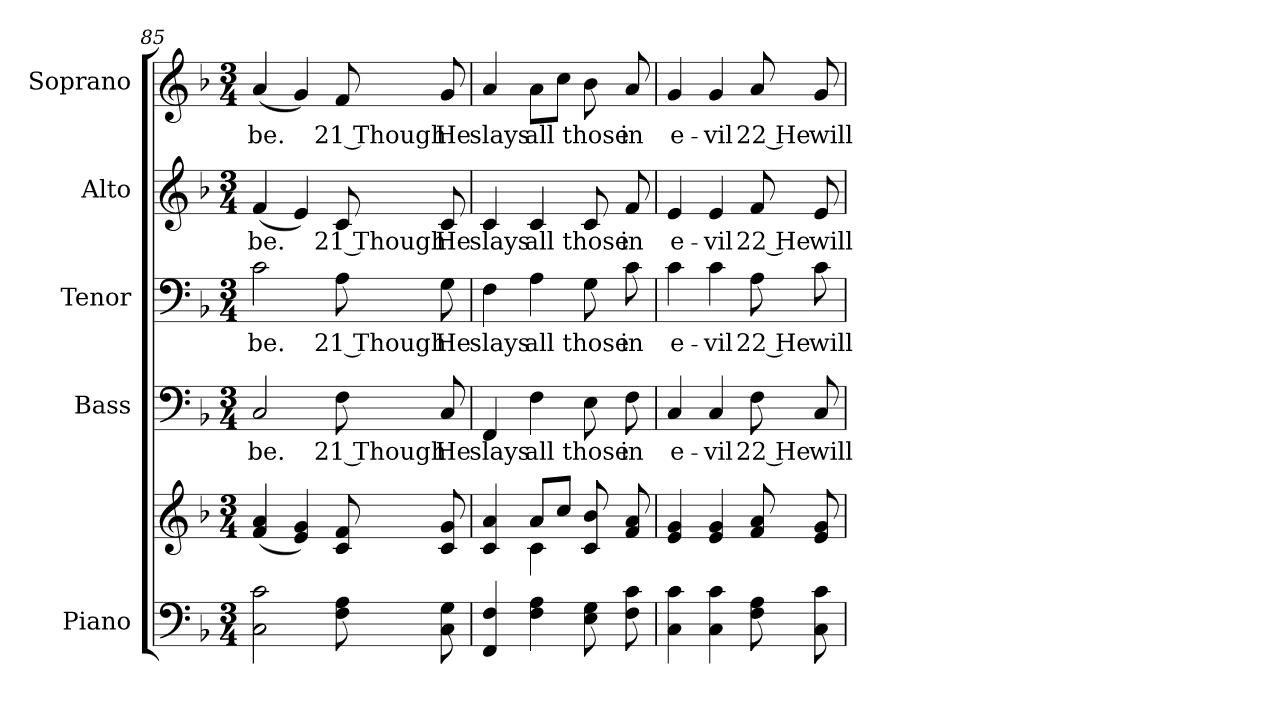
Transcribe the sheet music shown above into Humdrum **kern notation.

**kern	**kern	**kern	**text	**kern	**text	**kern	**text	**kern	**text
*part5	*part5	*part4	*part4	*part3	*part3	*part2	*part2	*part1	*part1
*staff6	*staff5	*staff4	*staff4	*staff3	*staff3	*staff2	*staff2	*staff1	*staff1
*I"Piano	*	*I"Bass	*	*I"Tenor	*	*I"Alto	*	*I"Soprano	*
*I'Pno.	*	*I'B.	*	*I'T.	*	*I'A.	*	*I'S.	*
*clefF4	*clefG2	*clefF4	*	*clefF4	*	*clefG2	*	*clefG2	*
*k[b-]	*k[b-]	*k[b-]	*	*k[b-]	*	*k[b-]	*	*k[b-]	*
*F:	*F:	*F:	*	*F:	*	*F:	*	*F:	*
*M3/4	*M3/4	*M3/4	*	*M3/4	*	*M3/4	*	*M3/4	*
=85	=85	=85	=85	=85	=85	=85	=85	=85	=85
!	!	!	!LO:LY:b:color=#000000	!	!	!	!	!	!
!	!	!	!	!	!LO:LY:b:color=#000000	!	!	!	!
!	!	!	!	!	!	!	!LO:LY:b:color=#000000	!	!
!	!	!	!	!	!	!	!	!	!LO:LY:b:color=#000000
2Ci\ 2ci	(4fi/ 4ai	2Ci/	be.	2ci\	be.	(4fi/	be.	(4ai/	be.
.	4ei/ 4gi)	.	.	.	.	4ei/)	.	4gi/)	.
!	!	!	!LO:LY:b:color=#000000	!	!	!	!	!	!
!	!	!	!	!	!LO:LY:b:color=#000000	!	!	!	!
!	!	!	!	!	!	!	!LO:LY:b:color=#000000	!	!
!	!	!	!	!	!	!	!	!	!LO:LY:b:color=#000000
8Fi\ 8Ai	8ci/ 8fi	8Fi\	21 Though	8Ai\	21 Though	8ci/	21 Though	8fi/	21 Though
!	!	!	!LO:LY:b:color=#000000	!	!	!	!	!	!
!	!	!	!	!	!LO:LY:b:color=#000000	!	!	!	!
!	!	!	!	!	!	!	!LO:LY:b:color=#000000	!	!
!	!	!	!	!	!	!	!	!	!LO:LY:b:color=#000000
8Ci\ 8Gi	8ci/ 8gi	8Ci/	He	8Gi\	He	8ci/	He	8gi/	He
=86	=86	=86	=86	=86	=86	=86	=86	=86	=86
*	*^	*	*	*	*	*	*	*	*
!	!	!	!	!LO:LY:b:color=#000000	!	!	!	!	!	!
!	!	!	!	!	!	!LO:LY:b:color=#000000	!	!	!	!
!	!	!	!	!	!	!	!	!LO:LY:b:color=#000000	!	!
!	!	!	!	!	!	!	!	!	!	!LO:LY:b:color=#000000
4FFi/ 4Fi	4ci/ 4ai	4ryy	4FFi/	slays	4Fi\	slays	4ci/	slays	4ai/	slays
!	!	!	!	!LO:LY:b:color=#000000	!	!	!	!	!	!
!	!	!	!	!	!	!LO:LY:b:color=#000000	!	!	!	!
!	!	!	!	!	!	!	!	!LO:LY:b:color=#000000	!	!
!	!	!	!	!	!	!	!	!	!	!LO:LY:b:color=#000000
4Fi\ 4Ai	8ai/L	4ci\	4Fi\	all	4Ai\	all	4ci/	all	8ai\L	all
.	8cci/J	.	.	.	.	.	.	.	8cci\J	.
!	!	!	!	!LO:LY:b:color=#000000	!	!	!	!	!	!
!	!	!	!	!	!	!LO:LY:b:color=#000000	!	!	!	!
!	!	!	!	!	!	!	!	!LO:LY:b:color=#000000	!	!
!	!	!	!	!	!	!	!	!	!	!LO:LY:b:color=#000000
8Ei\ 8Gi	8ci/ 8b-i	4ryy	8Ei\	those	8Gi\	those	8ci/	those	8b-i\	those
!	!	!	!	!LO:LY:b:color=#000000	!	!	!	!	!	!
!	!	!	!	!	!	!LO:LY:b:color=#000000	!	!	!	!
!	!	!	!	!	!	!	!	!LO:LY:b:color=#000000	!	!
!	!	!	!	!	!	!	!	!	!	!LO:LY:b:color=#000000
8Fi\ 8ci	8fi/ 8ai	.	8Fi\	in	8ci\	in	8fi/	in	8ai/	in
*	*v	*v	*	*	*	*	*	*	*	*
=87	=87	=87	=87	=87	=87	=87	=87	=87	=87
!	!	!	!LO:LY:b:color=#000000	!	!	!	!	!	!
!	!	!	!	!	!LO:LY:b:color=#000000	!	!	!	!
!	!	!	!	!	!	!	!LO:LY:b:color=#000000	!	!
!	!	!	!	!	!	!	!	!	!LO:LY:b:color=#000000
4Ci\ 4ci	4ei/ 4gi	4Ci/	e-	4ci\	e-	4ei/	e-	4gi/	e-
!	!	!	!LO:LY:b:color=#000000	!	!	!	!	!	!
!	!	!	!	!	!LO:LY:b:color=#000000	!	!	!	!
!	!	!	!	!	!	!	!LO:LY:b:color=#000000	!	!
!	!	!	!	!	!	!	!	!	!LO:LY:b:color=#000000
4Ci\ 4ci	4ei/ 4gi	4Ci/	-vil	4ci\	-vil	4ei/	-vil	4gi/	-vil
!	!	!	!LO:LY:b:color=#000000	!	!	!	!	!	!
!	!	!	!	!	!LO:LY:b:color=#000000	!	!	!	!
!	!	!	!	!	!	!	!LO:LY:b:color=#000000	!	!
!	!	!	!	!	!	!	!	!	!LO:LY:b:color=#000000
8Fi\ 8Ai	8fi/ 8ai	8Fi\	22 He	8Ai\	22 He	8fi/	22 He	8ai/	22 He
!	!	!	!LO:LY:b:color=#000000	!	!	!	!	!	!
!	!	!	!	!	!LO:LY:b:color=#000000	!	!	!	!
!	!	!	!	!	!	!	!LO:LY:b:color=#000000	!	!
!	!	!	!	!	!	!	!	!	!LO:LY:b:color=#000000
8Ci\ 8ci	8ei/ 8gi	8Ci/	will	8ci\	will	8ei/	will	8gi/	will
=	=	=	=	=	=	=	=	=	=
*-	*-	*-	*-	*-	*-	*-	*-	*-	*-
